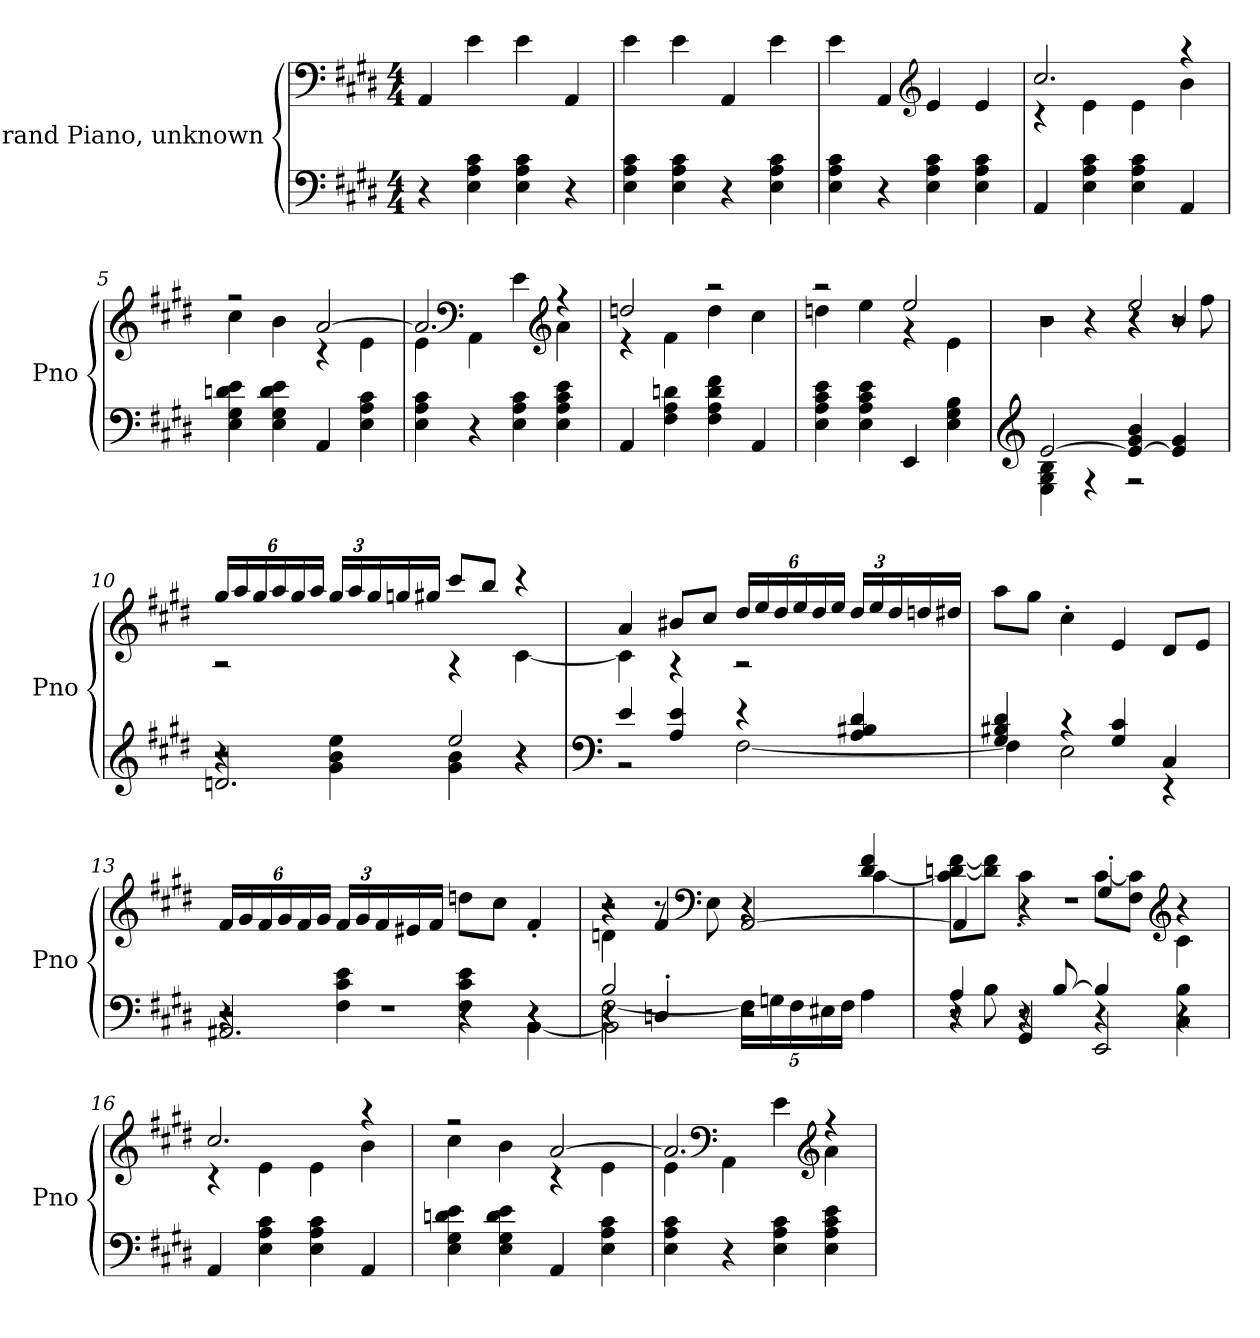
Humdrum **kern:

**kern	**kern
*part1	*part1
*staff2	*staff1
*I"Grand Piano, unknown	*
*I'Pno	*
*clefF4	*clefF4
*k[f#c#g#d#]	*k[f#c#g#d#]
*M4/4	*M4/4
*MM120	*MM120
=1	=1
4r	4AA/
4E\ 4A\ 4c#\	4e\
4E\ 4A\ 4c#\	4e\
4r	4AA/
=2	=2
4E\ 4A\ 4c#\	4e\
4E\ 4A\ 4c#\	4e\
4r	4AA/
4E\ 4A\ 4c#\	4e\
=3	=3
4E\ 4A\ 4c#\	4e\
4r	4AA/
*	*clefG2
4E\ 4A\ 4c#\	4e/
4E\ 4A\ 4c#\	4e/
=4	=4
*	*^
4AA/	2.cc#/	4r
4E\ 4A\ 4c#\	.	4e\
4E\ 4A\ 4c#\	.	4e\
4AA/	4r	4b\
=5	=5	=5
4E\ 4G#\ 4dn\ 4e\	2r	4cc#\
4E\ 4G#\ 4d\ 4e\	.	4b\
4AA/	[2a/	4r
4E\ 4A\ 4c#\	.	4e\
=6	=6	=6
4E\ 4A\ 4c#\	2.a/]	4e\
*	*clefF4	*
4r	.	4AA\
4E\ 4A\ 4c#\	.	4e\
*	*clefG2	*
4E\ 4A\ 4c#\ 4e\	4r	4a\
=7	=7	=7
4AA/	2ddn/	4r
4F#\ 4A\ 4dn\	.	4f#\
4F#\ 4A\ 4d\ 4f#\	2r	4dd\
4AA/	.	4cc#\
!!LO:LB:g=z	!!
=8	=8	=8
4E\ 4A\ 4c#\ 4e\	2r	4ddn\
4E\ 4A\ 4c#\ 4e\	.	4ee\
4EE/	2ee/	4r
4E\ 4G#\ 4B\	.	4e\
*	*v	*v
=9	=9
*clefG2	*
*^	*^
*	*	*	*^
[2e/	4E\ 4G#\ 4B\	2r	4b\	2r
.	4r	.	4r	.
4e/_ 4g#/ 4b/	2r	2ee/	4r	4r
4e/] 4g#/	.	.	8r	4b/
.	.	.	8ff#\	.
*	*	*v	*v	*v
=10	=10	=10
*	*^	*
*	*	*	*Xbrackettup
*	*	*	*^
2r	4r	2.dn/	24gg#/LL	2r
.	.	.	24aa/	.
.	.	.	24gg#/	.
.	.	.	24aa/	.
.	.	.	24gg#/	.
.	.	.	24aa/JJ	.
.	4g#\ 4b\ 4ee\	.	24gg#/LL	.
.	.	.	24aa/	.
.	.	.	24gg#/	.
.	.	.	16ggn/	.
.	.	.	16gg#X/JJ	.
2ee/	4g#\ 4b\	.	8ccc#/L	4r
.	.	.	8bb/J	.
.	4r	4r	4r	[4c#\
*v	*v	*v	*	*
!!LO:LB:g=z	!!
=11	=11	=11
*clefF4	*	*
*^	*	*
4e/	2r	4a/	4c#\]
4A/ 4e/	.	8b#X/L	4r
.	.	8cc#/J	.
4r	[2F#\	24dd#/LL	2r
.	.	24ee/	.
.	.	24dd#/	.
.	.	24ee/	.
.	.	24dd#/	.
.	.	24ee/JJ	.
4A/ 4B#X/ 4d#/	.	24dd#/LL	.
.	.	24ee/	.
.	.	24dd#/	.
.	.	16ddn/	.
.	.	16dd#X/JJ	.
*	*	*v	*v
=12	=12	=12
4G#/ 4B#X/ 4d#/	4F#\]	8aa\L
.	.	8gg#\J
4r	2E\	4cc#'\
4G#/ 4c#/	.	4e/
4C#/	4r	8d#/L
.	.	8e/J
=13	=13	=13
*^	*^	*
1r	4r	2.AA#X/	2r	24f#/LL
.	.	.	.	24g#/
.	.	.	.	24f#/
.	.	.	.	24g#/
.	.	.	.	24f#/
.	.	.	.	24g#/JJ
.	4F#\ 4c#\ 4e\	.	.	24f#/LL
.	.	.	.	24g#/
.	.	.	.	24f#/
.	.	.	.	16e#X/
.	.	.	.	16f#/JJ
.	4F#\ 4c#\ 4e\	.	4r	8ddn\L
.	.	.	.	8cc#\J
.	4r	4r	[4BB\	4f#'/
!!LO:LB:g=z
=14	=14	=14	=14	=14
*	*	*	*	*^
*	*	*	*	*	*^
2B/	[2F#\	4r	2BB\]	2r	4dn\	4r
.	.	4Dn'/	.	.	8r	4f#/
*	*	*	*	*clefF4	*	*
.	.	.	.	.	8E\	.
*	*Xbrackettup	*	*	*	*	*
2r	20F#\LL]	2r	2r	4r	4r	[2AA/
.	20Gn\	.	.	.	.	.
.	20F#\	.	.	.	.	.
.	20E#X\	.	.	.	.	.
.	20F#\JJ	.	.	.	.	.
.	4A\	.	.	4d/ 4f#/	[4c#\	.
*	*	*v	*v	*	*	*
=15	=15	=15	=15	=15	=15
4r	8r	4A/	1r	8c#\] [8dn\ [8f#\L	4AA/]
.	8B\	.	.	8d\] 8f#\]J	.
8r	4r	4GG#/	.	4c#'\	4r
[8B/	.	.	.	.	.
4B/]	4r	2EE/	.	[8c#\L	4G#'/
.	.	.	.	8F#\ 8c#\]J	.
*	*	*	*clefG2	*	*
4r	4C#\ 4B\	.	.	4c#\	4r
*v	*v	*v	*	*	*
*	*	*v	*v
=16	=16	=16
4AA/	2.cc#/	4r
4E\ 4A\ 4c#\	.	4e\
4E\ 4A\ 4c#\	.	4e\
4AA/	4r	4b\
=17	=17	=17
4E\ 4G#\ 4dn\ 4e\	2r	4cc#\
4E\ 4G#\ 4d\ 4e\	.	4b\
4AA/	[2a/	4r
4E\ 4A\ 4c#\	.	4e\
!!LO:LB:g=z	!!
=18	=18	=18
4E\ 4A\ 4c#\	2.a/]	4e\
*	*clefF4	*
4r	.	4AA\
4E\ 4A\ 4c#\	.	4e\
*	*clefG2	*
4E\ 4A\ 4c#\ 4e\	4r	4a\
*	*v	*v
=	=
*-	*-
